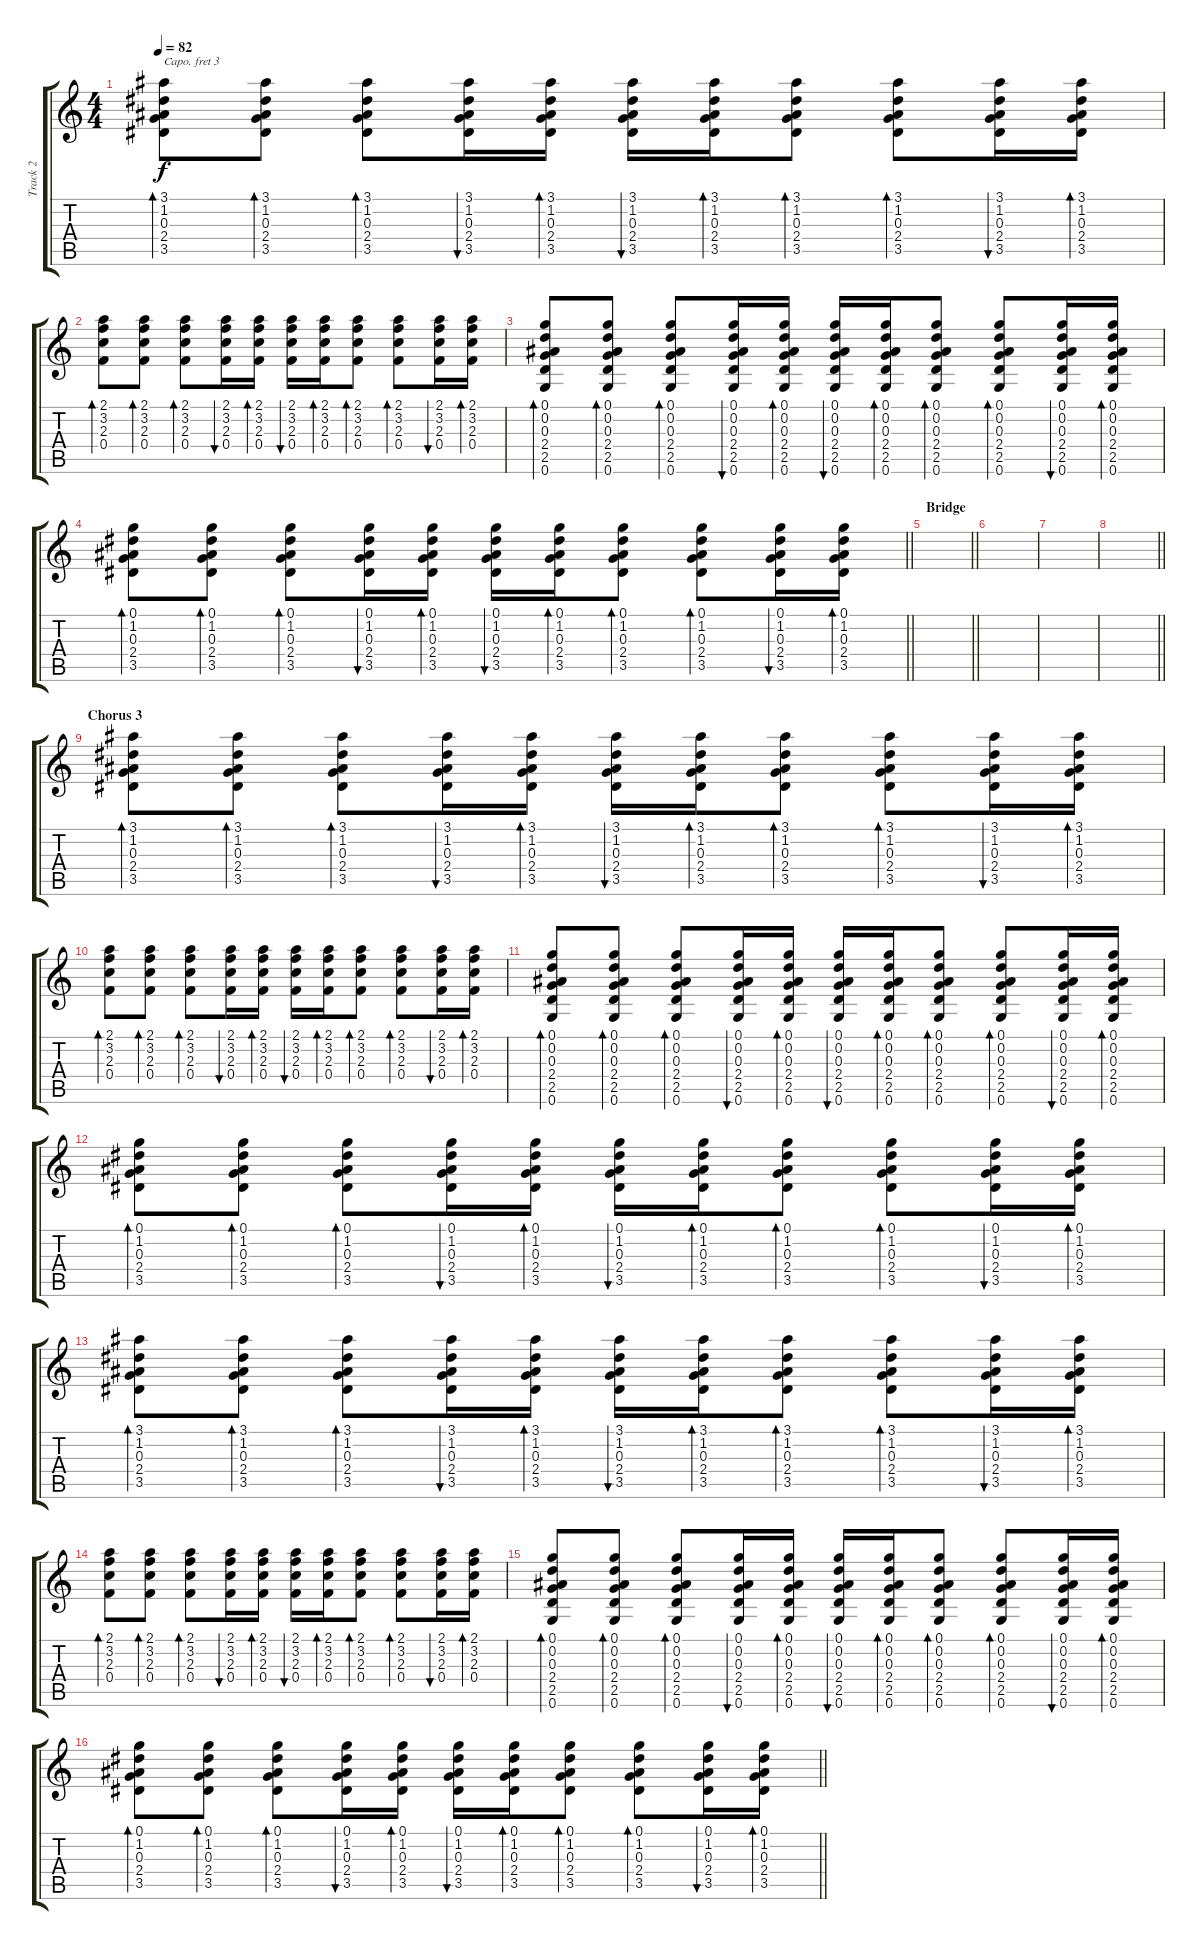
\track ("Track 2" "Track 2") {instrument overdrivenguitar}
\staff {score tabs}
\capo 3
\tuning (E4 B3 G3 D3 A2 E2) {hide}
\ts (4 4)
\tempo 82
\clef g2
\ks c
(3.1 1.2 0.3 2.4 3.5).8{bd 30 dy f} (3.1 1.2 0.3 2.4 3.5).8{bd 30} (3.1 1.2 0.3 2.4 3.5).8{bd 30} (3.1 1.2 0.3 2.4 3.5).16{bu 30} (3.1 1.2 0.3 2.4 3.5).16{bd 30} (3.1 1.2 0.3 2.4 3.5).16{bu 30} (3.1 1.2 0.3 2.4 3.5).16{bd 30} (3.1 1.2 0.3 2.4 3.5).8{bd 30} (3.1 1.2 0.3 2.4 3.5).8{bd 30} (3.1 1.2 0.3 2.4 3.5).16{bu 30} (3.1 1.2 0.3 2.4 3.5).16{bd 30} |
(2.1 3.2 2.3 0.4).8{bd 30} (2.1 3.2 2.3 0.4).8{bd 30} (2.1 3.2 2.3 0.4).8{bd 30} (2.1 3.2 2.3 0.4).16{bu 30} (2.1 3.2 2.3 0.4).16{bd 30} (2.1 3.2 2.3 0.4).16{bu 30} (2.1 3.2 2.3 0.4).16{bd 30} (2.1 3.2 2.3 0.4).8{bd 30} (2.1 3.2 2.3 0.4).8{bd 30} (2.1 3.2 2.3 0.4).16{bu 30} (2.1 3.2 2.3 0.4).16{bd 30} |
(0.1 0.2 0.3 2.4 2.5 0.6).8{bd 30} (0.1 0.2 0.3 2.4 2.5 0.6).8{bd 30} (0.1 0.2 0.3 2.4 2.5 0.6).8{bd 30} (0.1 0.2 0.3 2.4 2.5 0.6).16{bu 30} (0.1 0.2 0.3 2.4 2.5 0.6).16{bd 30} (0.1 0.2 0.3 2.4 2.5 0.6).16{bu 30} (0.1 0.2 0.3 2.4 2.5 0.6).16{bd 30} (0.1 0.2 0.3 2.4 2.5 0.6).8{bd 30} (0.1 0.2 0.3 2.4 2.5 0.6).8{bd 30} (0.1 0.2 0.3 2.4 2.5 0.6).16{bu 30} (0.1 0.2 0.3 2.4 2.5 0.6).16{bd 30} |
\barLineRight lightlight
(0.1 1.2 0.3 2.4 3.5).8{bd 30} (0.1 1.2 0.3 2.4 3.5).8{bd 30} (0.1 1.2 0.3 2.4 3.5).8{bd 30} (0.1 1.2 0.3 2.4 3.5).16{bu 30} (0.1 1.2 0.3 2.4 3.5).16{bd 30} (0.1 1.2 0.3 2.4 3.5).16{bu 30} (0.1 1.2 0.3 2.4 3.5).16{bd 30} (0.1 1.2 0.3 2.4 3.5).8{bd 30} (0.1 1.2 0.3 2.4 3.5).8{bd 30} (0.1 1.2 0.3 2.4 3.5).16{bu 30} (0.1 1.2 0.3 2.4 3.5).16{bd 30} |
\section ("" "Bridge")
\barLineRight lightlight
|
|
|
\barLineRight lightlight
|
\section ("" "Chorus 3")
(3.1 1.2 0.3 2.4 3.5).8{bd 30} (3.1 1.2 0.3 2.4 3.5).8{bd 30} (3.1 1.2 0.3 2.4 3.5).8{bd 30} (3.1 1.2 0.3 2.4 3.5).16{bu 30} (3.1 1.2 0.3 2.4 3.5).16{bd 30} (3.1 1.2 0.3 2.4 3.5).16{bu 30} (3.1 1.2 0.3 2.4 3.5).16{bd 30} (3.1 1.2 0.3 2.4 3.5).8{bd 30} (3.1 1.2 0.3 2.4 3.5).8{bd 30} (3.1 1.2 0.3 2.4 3.5).16{bu 30} (3.1 1.2 0.3 2.4 3.5).16{bd 30} |
(2.1 3.2 2.3 0.4).8{bd 30} (2.1 3.2 2.3 0.4).8{bd 30} (2.1 3.2 2.3 0.4).8{bd 30} (2.1 3.2 2.3 0.4).16{bu 30} (2.1 3.2 2.3 0.4).16{bd 30} (2.1 3.2 2.3 0.4).16{bu 30} (2.1 3.2 2.3 0.4).16{bd 30} (2.1 3.2 2.3 0.4).8{bd 30} (2.1 3.2 2.3 0.4).8{bd 30} (2.1 3.2 2.3 0.4).16{bu 30} (2.1 3.2 2.3 0.4).16{bd 30} |
(0.1 0.2 0.3 2.4 2.5 0.6).8{bd 30} (0.1 0.2 0.3 2.4 2.5 0.6).8{bd 30} (0.1 0.2 0.3 2.4 2.5 0.6).8{bd 30} (0.1 0.2 0.3 2.4 2.5 0.6).16{bu 30} (0.1 0.2 0.3 2.4 2.5 0.6).16{bd 30} (0.1 0.2 0.3 2.4 2.5 0.6).16{bu 30} (0.1 0.2 0.3 2.4 2.5 0.6).16{bd 30} (0.1 0.2 0.3 2.4 2.5 0.6).8{bd 30} (0.1 0.2 0.3 2.4 2.5 0.6).8{bd 30} (0.1 0.2 0.3 2.4 2.5 0.6).16{bu 30} (0.1 0.2 0.3 2.4 2.5 0.6).16{bd 30} |
(0.1 1.2 0.3 2.4 3.5).8{bd 30} (0.1 1.2 0.3 2.4 3.5).8{bd 30} (0.1 1.2 0.3 2.4 3.5).8{bd 30} (0.1 1.2 0.3 2.4 3.5).16{bu 30} (0.1 1.2 0.3 2.4 3.5).16{bd 30} (0.1 1.2 0.3 2.4 3.5).16{bu 30} (0.1 1.2 0.3 2.4 3.5).16{bd 30} (0.1 1.2 0.3 2.4 3.5).8{bd 30} (0.1 1.2 0.3 2.4 3.5).8{bd 30} (0.1 1.2 0.3 2.4 3.5).16{bu 30} (0.1 1.2 0.3 2.4 3.5).16{bd 30} |
(3.1 1.2 0.3 2.4 3.5).8{bd 30} (3.1 1.2 0.3 2.4 3.5).8{bd 30} (3.1 1.2 0.3 2.4 3.5).8{bd 30} (3.1 1.2 0.3 2.4 3.5).16{bu 30} (3.1 1.2 0.3 2.4 3.5).16{bd 30} (3.1 1.2 0.3 2.4 3.5).16{bu 30} (3.1 1.2 0.3 2.4 3.5).16{bd 30} (3.1 1.2 0.3 2.4 3.5).8{bd 30} (3.1 1.2 0.3 2.4 3.5).8{bd 30} (3.1 1.2 0.3 2.4 3.5).16{bu 30} (3.1 1.2 0.3 2.4 3.5).16{bd 30} |
(2.1 3.2 2.3 0.4).8{bd 30} (2.1 3.2 2.3 0.4).8{bd 30} (2.1 3.2 2.3 0.4).8{bd 30} (2.1 3.2 2.3 0.4).16{bu 30} (2.1 3.2 2.3 0.4).16{bd 30} (2.1 3.2 2.3 0.4).16{bu 30} (2.1 3.2 2.3 0.4).16{bd 30} (2.1 3.2 2.3 0.4).8{bd 30} (2.1 3.2 2.3 0.4).8{bd 30} (2.1 3.2 2.3 0.4).16{bu 30} (2.1 3.2 2.3 0.4).16{bd 30} |
(0.1 0.2 0.3 2.4 2.5 0.6).8{bd 30} (0.1 0.2 0.3 2.4 2.5 0.6).8{bd 30} (0.1 0.2 0.3 2.4 2.5 0.6).8{bd 30} (0.1 0.2 0.3 2.4 2.5 0.6).16{bu 30} (0.1 0.2 0.3 2.4 2.5 0.6).16{bd 30} (0.1 0.2 0.3 2.4 2.5 0.6).16{bu 30} (0.1 0.2 0.3 2.4 2.5 0.6).16{bd 30} (0.1 0.2 0.3 2.4 2.5 0.6).8{bd 30} (0.1 0.2 0.3 2.4 2.5 0.6).8{bd 30} (0.1 0.2 0.3 2.4 2.5 0.6).16{bu 30} (0.1 0.2 0.3 2.4 2.5 0.6).16{bd 30} |
\barLineRight lightlight
(0.1 1.2 0.3 2.4 3.5).8{bd 30} (0.1 1.2 0.3 2.4 3.5).8{bd 30} (0.1 1.2 0.3 2.4 3.5).8{bd 30} (0.1 1.2 0.3 2.4 3.5).16{bu 30} (0.1 1.2 0.3 2.4 3.5).16{bd 30} (0.1 1.2 0.3 2.4 3.5).16{bu 30} (0.1 1.2 0.3 2.4 3.5).16{bd 30} (0.1 1.2 0.3 2.4 3.5).8{bd 30} (0.1 1.2 0.3 2.4 3.5).8{bd 30} (0.1 1.2 0.3 2.4 3.5).16{bu 30} (0.1 1.2 0.3 2.4 3.5).16{bd 30}
